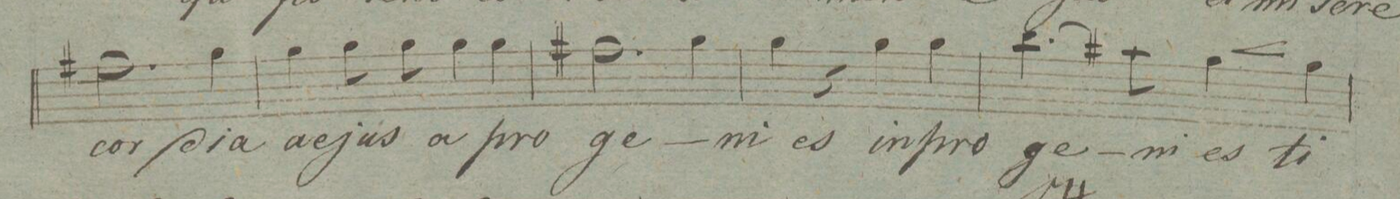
**kern	**text	**dynam
*I"Canto.	*	*
*clefC1	*	*
*k[]	*	*
*met(c|)	*	*
*M2/2	*	*
2.dd#X\	-cor-	.
4ee\	-dia-	.
=60	=60	=60
4ee\	-a	.
8ee\	e-	.
8ee\	-jus	.
4ee\	a	.
4ee\	pro-	.
=61	=61	=61
2.dd#X\	-ge-	.
4ee\	-ni-	.
=62	=62	=62
4ee\	-es	.
4r	.	.
4ee\	in	.
4ee\	pro-	.
=63	=63	=63
1ryy	.	.
=64	=64	=64
1ryy	.	.
=65	=65	=65
(4.gg\	-ge-	.
8ff#X\)	-ni-	.
4ee\	-es	<
4ee\	ti-	[
=66	=66	=66
*-	*-	*-
